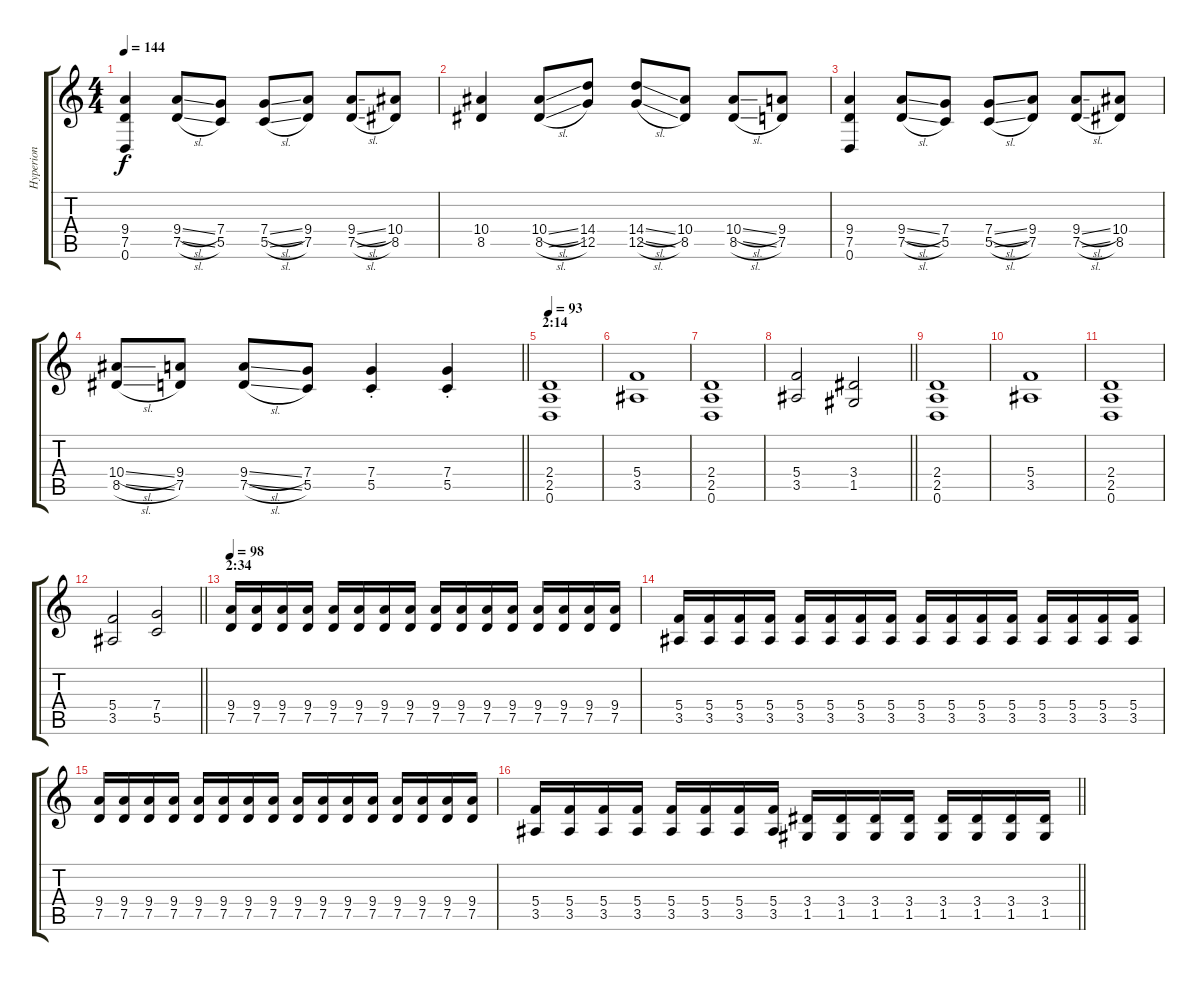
\track ("Hyperion" "Hyperion") {instrument distortionguitar}
\staff {score tabs}
\tuning (D4 A3 F3 C3 G2 D2) {hide}
\ts (4 4)
\tempo 144
\clef g2
\ks c
(9.4 7.5 0.6).4{dy f} (9.4{sl} 7.5{sl}).8 (7.4 5.5).8 (7.4{sl} 5.5{sl}).8 (9.4 7.5).8 (9.4{sl} 7.5{sl}).8 (10.4 8.5).8 |
(10.4 8.5).4 (10.4{sl} 8.5{sl}).8 (14.4 12.5).8 (14.4{sl} 12.5{sl}).8 (10.4 8.5).8 (10.4{sl} 8.5{sl}).8 (9.4 7.5).8 |
(9.4 7.5 0.6).4 (9.4{sl} 7.5{sl}).8 (7.4 5.5).8 (7.4{sl} 5.5{sl}).8 (9.4 7.5).8 (9.4{sl} 7.5{sl}).8 (10.4 8.5).8 |
\barLineRight lightlight
(10.4{sl} 8.5{sl}).8 (9.4 7.5).8 (9.4{sl} 7.5{sl}).8 (7.4 5.5).8 (7.4{st} 5.5{st}).4 (7.4{st} 5.5{st}).4 |
\section ("" "2:14")
\tempo 93
(2.4 2.5 0.6).1{balance 11} |
(5.4 3.5).1 |
(2.4 2.5 0.6).1 |
\barLineRight lightlight
(5.4 3.5).2 (3.4 1.5).2 |
(2.4 2.5 0.6).1 |
(5.4 3.5).1 |
(2.4 2.5 0.6).1 |
\barLineRight lightlight
(5.4 3.5).2 (7.4 5.5).2 |
\section ("" "2:34")
\tempo 98
(9.4 7.5).16 (9.4 7.5).16 (9.4 7.5).16 (9.4 7.5).16 (9.4 7.5).16 (9.4 7.5).16 (9.4 7.5).16 (9.4 7.5).16 (9.4 7.5).16 (9.4 7.5).16 (9.4 7.5).16 (9.4 7.5).16 (9.4 7.5).16 (9.4 7.5).16 (9.4 7.5).16 (9.4 7.5).16 |
(5.4 3.5).16 (5.4 3.5).16 (5.4 3.5).16 (5.4 3.5).16 (5.4 3.5).16 (5.4 3.5).16 (5.4 3.5).16 (5.4 3.5).16 (5.4 3.5).16 (5.4 3.5).16 (5.4 3.5).16 (5.4 3.5).16 (5.4 3.5).16 (5.4 3.5).16 (5.4 3.5).16 (5.4 3.5).16 |
(9.4 7.5).16 (9.4 7.5).16 (9.4 7.5).16 (9.4 7.5).16 (9.4 7.5).16 (9.4 7.5).16 (9.4 7.5).16 (9.4 7.5).16 (9.4 7.5).16 (9.4 7.5).16 (9.4 7.5).16 (9.4 7.5).16 (9.4 7.5).16 (9.4 7.5).16 (9.4 7.5).16 (9.4 7.5).16 |
\barLineRight lightlight
(5.4 3.5).16 (5.4 3.5).16 (5.4 3.5).16 (5.4 3.5).16 (5.4 3.5).16 (5.4 3.5).16 (5.4 3.5).16 (5.4 3.5).16 (3.4 1.5).16 (3.4 1.5).16 (3.4 1.5).16 (3.4 1.5).16 (3.4 1.5).16 (3.4 1.5).16 (3.4 1.5).16 (3.4 1.5).16
